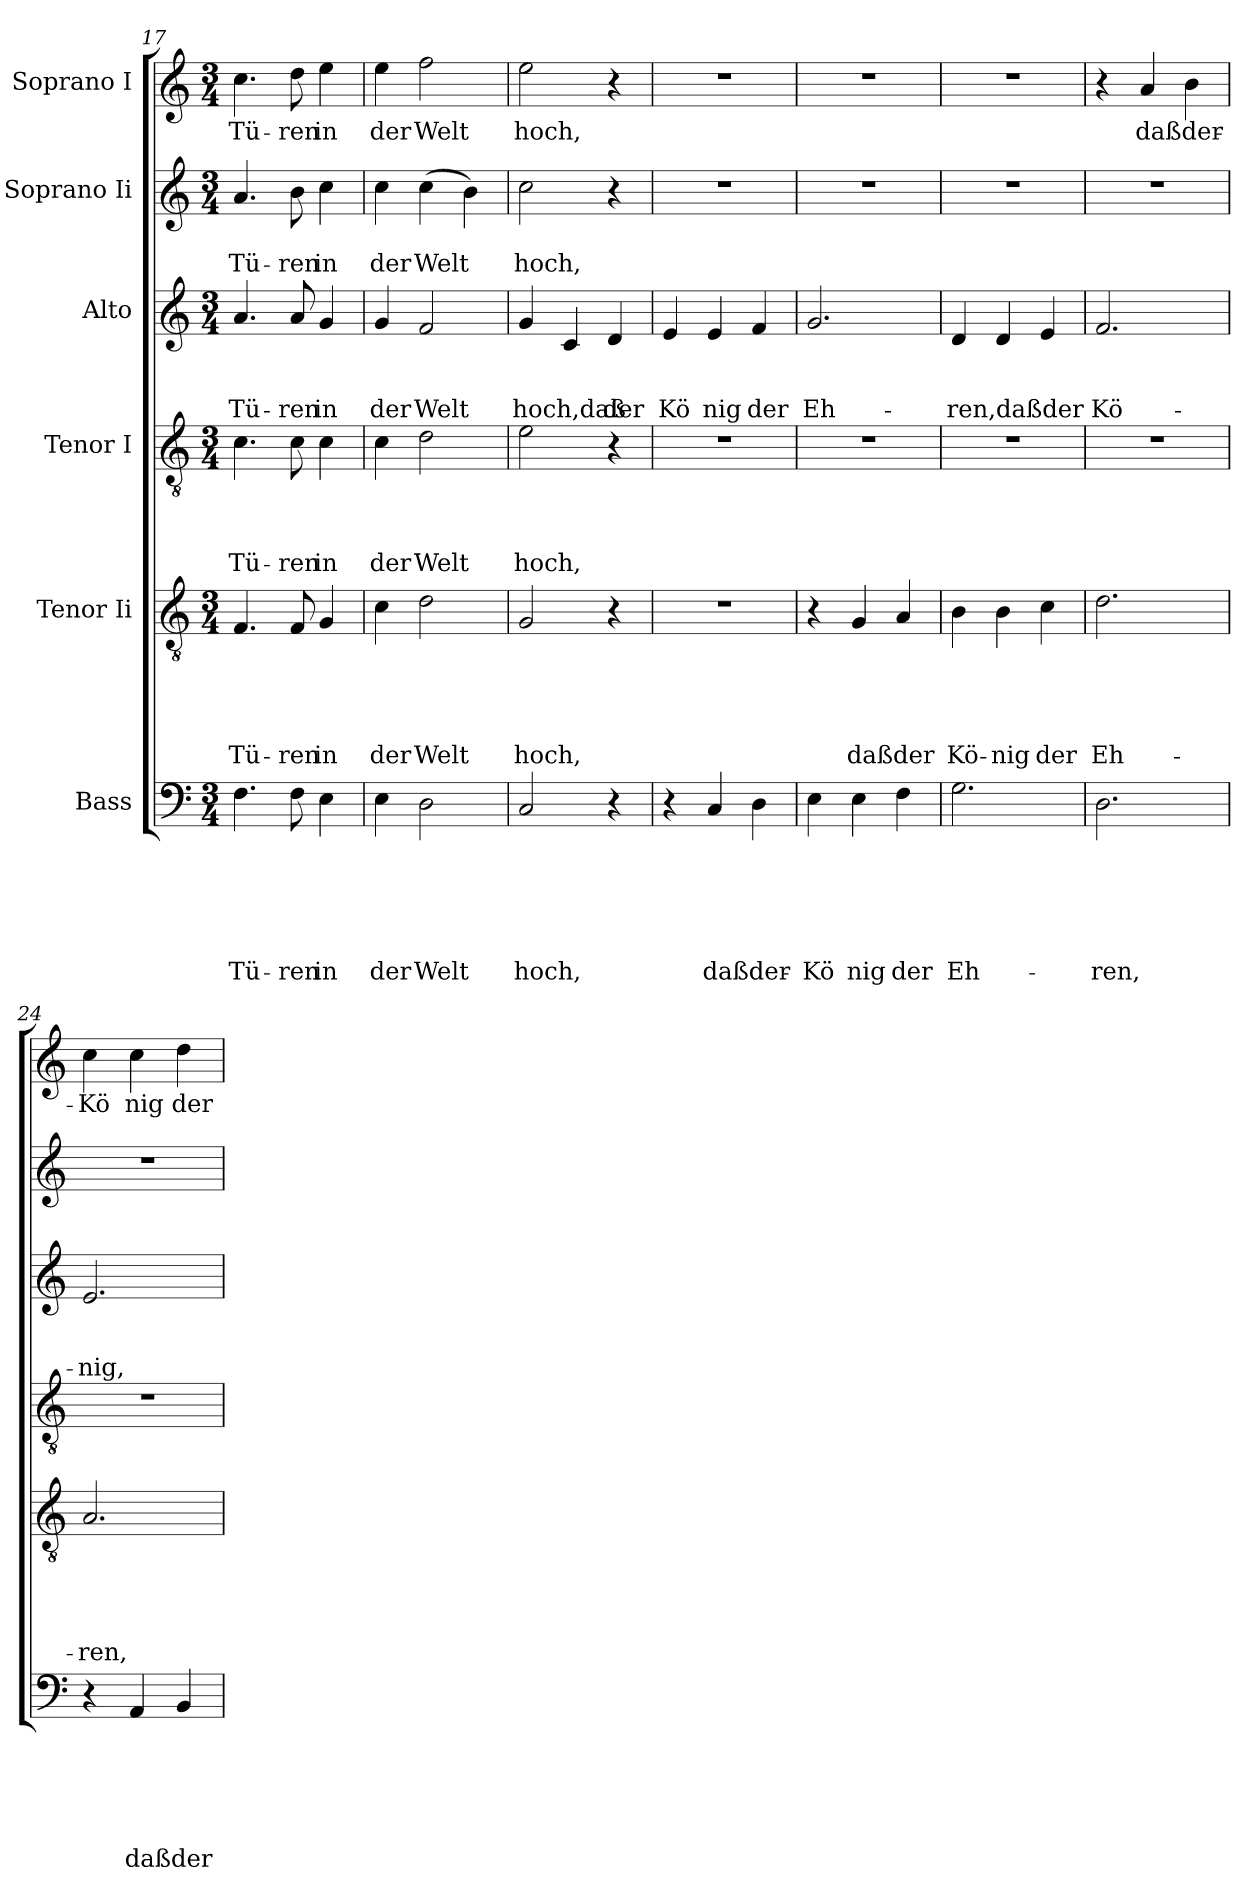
**kern	**text	**text	**text	**text	**text	**text	**kern	**text	**text	**text	**text	**text	**kern	**text	**text	**text	**text	**kern	**text	**text	**text	**kern	**text	**text	**kern	**text
*part6	*part6	*part6	*part6	*part6	*part6	*part6	*part5	*part5	*part5	*part5	*part5	*part5	*part4	*part4	*part4	*part4	*part4	*part3	*part3	*part3	*part3	*part2	*part2	*part2	*part1	*part1
*staff6	*staff6	*staff6	*staff6	*staff6	*staff6	*staff6	*staff5	*staff5	*staff5	*staff5	*staff5	*staff5	*staff4	*staff4	*staff4	*staff4	*staff4	*staff3	*staff3	*staff3	*staff3	*staff2	*staff2	*staff2	*staff1	*staff1
*I"Bass	*	*	*	*	*	*	*I"Tenor Ii	*	*	*	*	*	*I"Tenor I	*	*	*	*	*I"Alto	*	*	*	*I"Soprano Ii	*	*	*I"Soprano I	*
*clefF4	*	*	*	*	*	*	*clefGv2	*	*	*	*	*	*clefGv2	*	*	*	*	*clefG2	*	*	*	*clefG2	*	*	*clefG2	*
*k[]	*	*	*	*	*	*	*k[]	*	*	*	*	*	*k[]	*	*	*	*	*k[]	*	*	*	*k[]	*	*	*k[]	*
*C:	*	*	*	*	*	*	*C:	*	*	*	*	*	*C:	*	*	*	*	*C:	*	*	*	*C:	*	*	*C:	*
*M3/4	*	*	*	*	*	*	*M3/4	*	*	*	*	*	*M3/4	*	*	*	*	*M3/4	*	*	*	*M3/4	*	*	*M3/4	*
=17	=17	=17	=17	=17	=17	=17	=17	=17	=17	=17	=17	=17	=17	=17	=17	=17	=17	=17	=17	=17	=17	=17	=17	=17	=17	=17
!	!	!	!	!	!	!LO:LY:b	!	!	!	!	!	!LO:LY:b	!	!	!	!	!LO:LY:b	!	!	!	!LO:LY:b	!	!	!LO:LY:b	!	!LO:LY:b
4.F\	.	.	.	.	.	Tü-	4.F/	.	.	.	.	Tü-	4.c\	.	.	.	Tü-	4.a/	.	.	Tü-	4.a/	.	Tü-	4.cc\	Tü-
!	!	!	!	!	!	!LO:LY:b	!	!	!	!	!	!LO:LY:b	!	!	!	!	!LO:LY:b	!	!	!	!LO:LY:b	!	!	!LO:LY:b	!	!LO:LY:b
8F\	.	.	.	.	.	-ren	8F/	.	.	.	.	-ren	8c\	.	.	.	-ren	8a/	.	.	-ren	8b\	.	-ren	8dd\	-ren
!	!	!	!	!	!	!LO:LY:b	!	!	!	!	!	!LO:LY:b	!	!	!	!	!LO:LY:b	!	!	!	!LO:LY:b	!	!	!LO:LY:b	!	!LO:LY:b
4E\	.	.	.	.	.	in	4G/	.	.	.	.	in	4c\	.	.	.	in	4g/	.	.	in	4cc\	.	in	4ee\	in
=18	=18	=18	=18	=18	=18	=18	=18	=18	=18	=18	=18	=18	=18	=18	=18	=18	=18	=18	=18	=18	=18	=18	=18	=18	=18	=18
!	!	!	!	!	!	!LO:LY:b	!	!	!	!	!	!LO:LY:b	!	!	!	!	!LO:LY:b	!	!	!	!LO:LY:b	!	!	!LO:LY:b	!	!LO:LY:b
4E\	.	.	.	.	.	der	4c\	.	.	.	.	der	4c\	.	.	.	der	4g/	.	.	der	4cc\	.	der	4ee\	der
!	!	!	!	!	!	!LO:LY:b	!	!	!	!	!	!LO:LY:b	!	!	!	!	!LO:LY:b	!	!	!	!LO:LY:b	!	!	!LO:LY:b	!	!LO:LY:b
2D\	.	.	.	.	.	Welt	2d\	.	.	.	.	Welt	2d\	.	.	.	Welt	2f/	.	.	Welt	(>4cc\	.	Welt	2ff\	Welt
.	.	.	.	.	.	.	.	.	.	.	.	.	.	.	.	.	.	.	.	.	.	4b\)	.	.	.	.
=19	=19	=19	=19	=19	=19	=19	=19	=19	=19	=19	=19	=19	=19	=19	=19	=19	=19	=19	=19	=19	=19	=19	=19	=19	=19	=19
!	!	!	!	!	!	!LO:LY:b	!	!	!	!	!	!LO:LY:b	!	!	!	!	!LO:LY:b	!	!	!	!LO:LY:b	!	!	!LO:LY:b	!	!LO:LY:b
2C/	.	.	.	.	.	hoch,	2G/	.	.	.	.	hoch,	2e\	.	.	.	hoch,	4g/	.	.	hoch,daß	2cc\	.	hoch,	2ee\	hoch,
.	.	.	.	.	.	.	.	.	.	.	.	.	.	.	.	.	.	4c/	.	.	.	.	.	.	.	.
!	!	!	!	!	!	!	!	!	!	!	!	!	!	!	!	!	!	!	!	!	!LO:LY:b	!	!	!	!	!
4r	.	.	.	.	.	.	4r	.	.	.	.	.	4r	.	.	.	.	4d/	.	.	der	4r	.	.	4r	.
!!LO:PB:g=z
=20	=20	=20	=20	=20	=20	=20	=20	=20	=20	=20	=20	=20	=20	=20	=20	=20	=20	=20	=20	=20	=20	=20	=20	=20	=20	=20
!	!	!	!	!	!	!	!LO:N:vis=1	!	!	!	!	!	!LO:N:vis=1	!	!	!	!	!	!	!	!LO:LY:b	!LO:N:vis=1	!	!	!LO:N:vis=1	!
4r	.	.	.	.	.	.	2.r	.	.	.	.	.	2.r	.	.	.	.	4e/	.	.	Kö	2.r	.	.	2.r	.
!	!	!	!	!	!	!LO:LY:b	!	!	!	!	!	!	!	!	!	!	!	!	!	!	!LO:LY:b	!	!	!	!	!
4C/	.	.	.	.	.	daßder-	.	.	.	.	.	.	.	.	.	.	.	4e/	.	.	nig	.	.	.	.	.
!	!	!	!	!	!	!	!	!	!	!	!	!	!	!	!	!	!	!	!	!	!LO:LY:b	!	!	!	!	!
4D\	.	.	.	.	.	.	.	.	.	.	.	.	.	.	.	.	.	4f/	.	.	der	.	.	.	.	.
=21	=21	=21	=21	=21	=21	=21	=21	=21	=21	=21	=21	=21	=21	=21	=21	=21	=21	=21	=21	=21	=21	=21	=21	=21	=21	=21
!	!	!	!	!	!	!LO:LY:b	!	!	!	!	!	!	!LO:N:vis=1	!	!	!	!	!	!	!	!LO:LY:b	!LO:N:vis=1	!	!	!LO:N:vis=1	!
4E\	.	.	.	.	.	-Kö	4r	.	.	.	.	.	2.r	.	.	.	.	2.g/	.	.	Eh-	2.r	.	.	2.r	.
!	!	!	!	!	!	!LO:LY:b	!	!	!	!	!	!LO:LY:b	!	!	!	!	!	!	!	!	!	!	!	!	!	!
4E\	.	.	.	.	.	nig	4G/	.	.	.	.	daßder	.	.	.	.	.	.	.	.	.	.	.	.	.	.
!	!	!	!	!	!	!LO:LY:b	!	!	!	!	!	!	!	!	!	!	!	!	!	!	!	!	!	!	!	!
4F\	.	.	.	.	.	der	4A/	.	.	.	.	.	.	.	.	.	.	.	.	.	.	.	.	.	.	.
=22	=22	=22	=22	=22	=22	=22	=22	=22	=22	=22	=22	=22	=22	=22	=22	=22	=22	=22	=22	=22	=22	=22	=22	=22	=22	=22
!	!	!	!	!	!	!LO:LY:b	!	!	!	!	!	!LO:LY:b	!LO:N:vis=1	!	!	!	!	!	!	!	!LO:LY:b	!LO:N:vis=1	!	!	!LO:N:vis=1	!
2.G\	.	.	.	.	.	Eh-	4B\	.	.	.	.	Kö-	2.r	.	.	.	.	4d/	.	.	-ren,daßder	2.r	.	.	2.r	.
!	!	!	!	!	!	!	!	!	!	!	!	!LO:LY:b	!	!	!	!	!	!	!	!	!	!	!	!	!	!
.	.	.	.	.	.	.	4B\	.	.	.	.	-nig	.	.	.	.	.	4d/	.	.	.	.	.	.	.	.
!	!	!	!	!	!	!	!	!	!	!	!	!LO:LY:b	!	!	!	!	!	!	!	!	!	!	!	!	!	!
.	.	.	.	.	.	.	4c\	.	.	.	.	der	.	.	.	.	.	4e/	.	.	.	.	.	.	.	.
=23	=23	=23	=23	=23	=23	=23	=23	=23	=23	=23	=23	=23	=23	=23	=23	=23	=23	=23	=23	=23	=23	=23	=23	=23	=23	=23
!	!	!	!	!	!	!LO:LY:b	!	!	!	!	!	!LO:LY:b	!LO:N:vis=1	!	!	!	!	!	!	!	!LO:LY:b	!LO:N:vis=1	!	!	!	!
2.D\	.	.	.	.	.	-ren,	2.d\	.	.	.	.	Eh-	2.r	.	.	.	.	2.f/	.	.	Kö-	2.r	.	.	4r	.
!	!	!	!	!	!	!	!	!	!	!	!	!	!	!	!	!	!	!	!	!	!	!	!	!	!	!LO:LY:b
.	.	.	.	.	.	.	.	.	.	.	.	.	.	.	.	.	.	.	.	.	.	.	.	.	4a/	daßder-
.	.	.	.	.	.	.	.	.	.	.	.	.	.	.	.	.	.	.	.	.	.	.	.	.	4b\	.
=24	=24	=24	=24	=24	=24	=24	=24	=24	=24	=24	=24	=24	=24	=24	=24	=24	=24	=24	=24	=24	=24	=24	=24	=24	=24	=24
!	!	!	!	!	!	!	!	!	!	!	!	!LO:LY:b	!LO:N:vis=1	!	!	!	!	!	!	!	!LO:LY:b	!LO:N:vis=1	!	!	!	!LO:LY:b
4r	.	.	.	.	.	.	2.A/	.	.	.	.	-ren,	2.r	.	.	.	.	2.e/	.	.	-nig,	2.r	.	.	4cc\	-Kö
!	!	!	!	!	!	!LO:LY:b	!	!	!	!	!	!	!	!	!	!	!	!	!	!	!	!	!	!	!	!LO:LY:b
4AA/	.	.	.	.	.	daßder-	.	.	.	.	.	.	.	.	.	.	.	.	.	.	.	.	.	.	4cc\	nig
!	!	!	!	!	!	!	!	!	!	!	!	!	!	!	!	!	!	!	!	!	!	!	!	!	!	!LO:LY:b
4BB/	.	.	.	.	.	.	.	.	.	.	.	.	.	.	.	.	.	.	.	.	.	.	.	.	4dd\	der
=	=	=	=	=	=	=	=	=	=	=	=	=	=	=	=	=	=	=	=	=	=	=	=	=	=	=
*-	*-	*-	*-	*-	*-	*-	*-	*-	*-	*-	*-	*-	*-	*-	*-	*-	*-	*-	*-	*-	*-	*-	*-	*-	*-	*-
